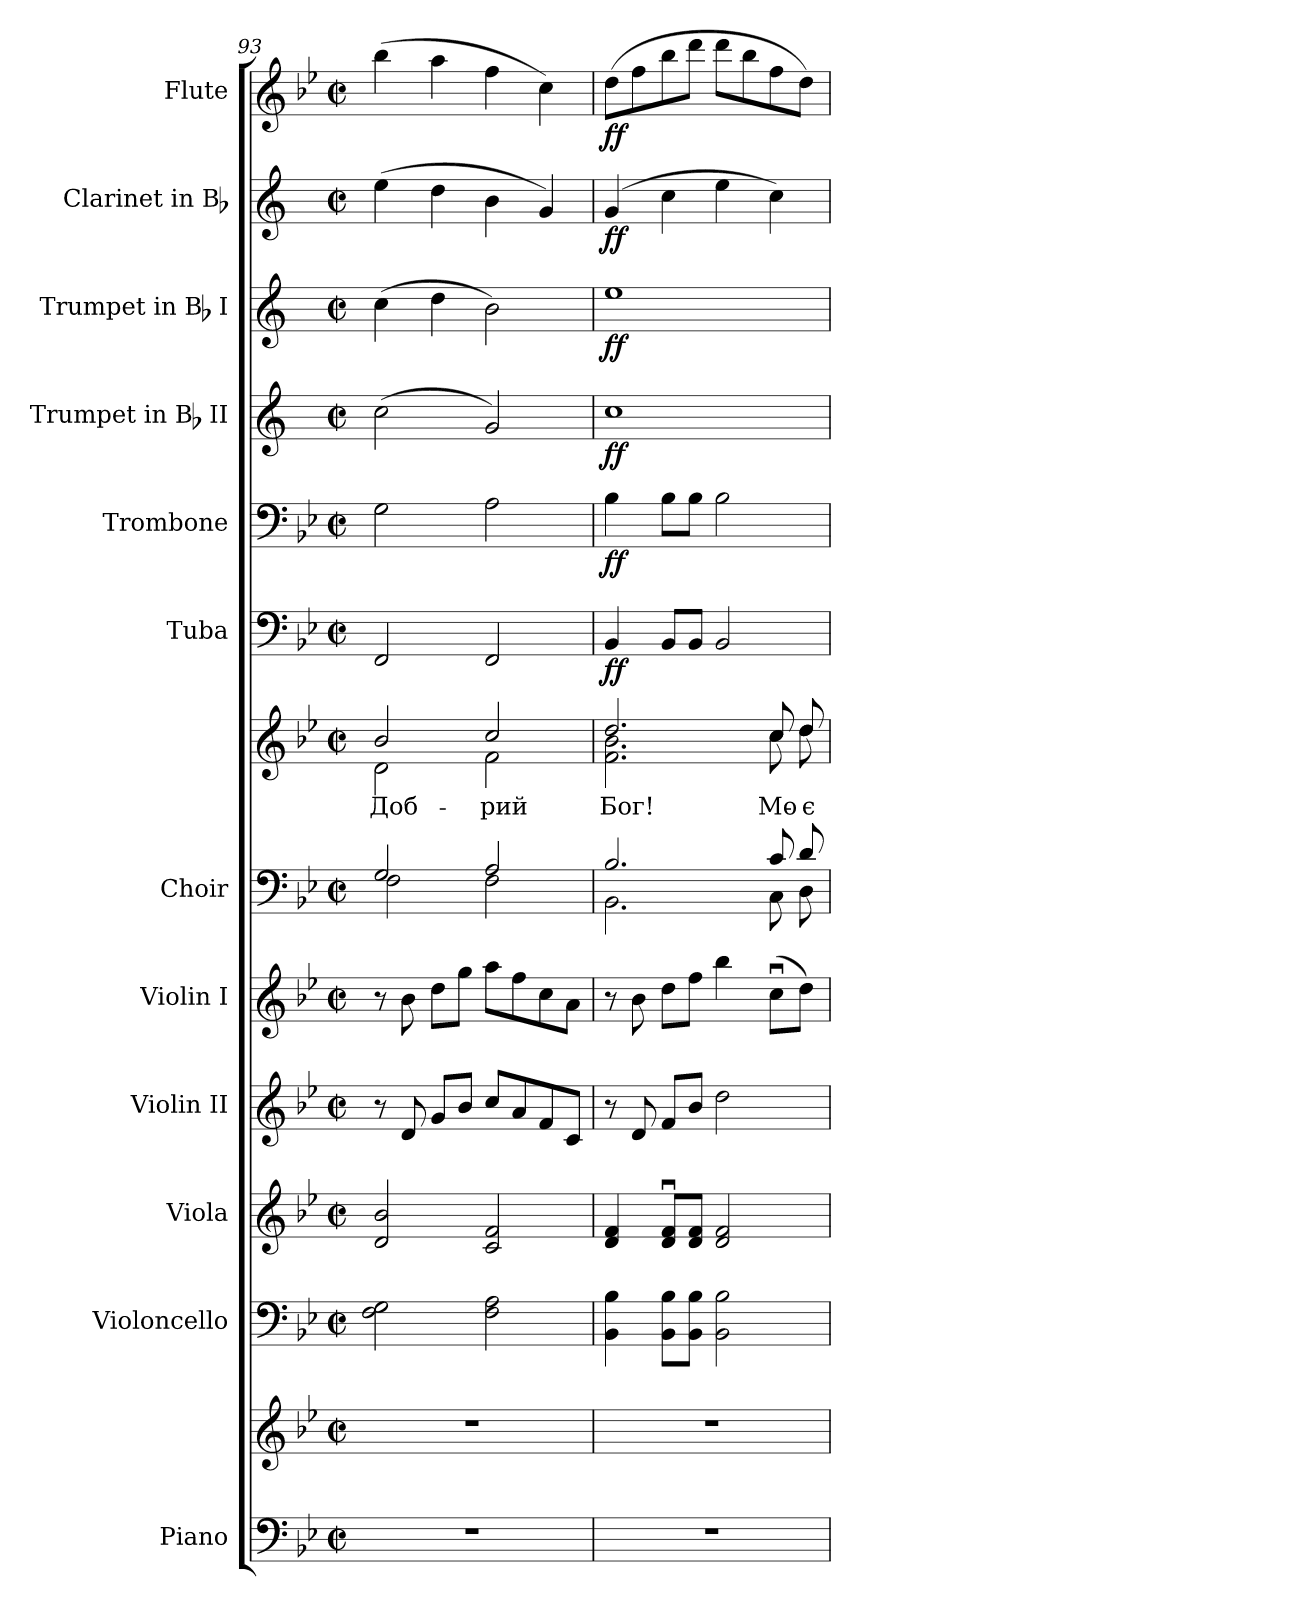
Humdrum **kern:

**kern	**kern	**kern	**kern	**kern	**kern	**kern	**kern	**text	**kern	**dynam	**kern	**dynam	**kern	**dynam	**kern	**dynam	**kern	**dynam	**kern	**dynam
*part12	*part12	*part11	*part10	*part9	*part8	*part7	*part7	*part7	*part6	*part6	*part5	*part5	*part4	*part4	*part3	*part3	*part2	*part2	*part1	*part1
*staff14	*staff13	*staff12	*staff11	*staff10	*staff9	*staff8	*staff7	*staff7	*staff6	*staff6	*staff5	*staff5	*staff4	*staff4	*staff3	*staff3	*staff2	*staff2	*staff1	*staff1
*I"Piano	*	*I"Violoncello	*I"Viola	*I"Violin II	*I"Violin I	*I"Choir	*	*	*I"Tuba	*	*I"Trombone	*	*I"Trumpet in Bb II	*	*I"Trumpet in Bb I	*	*I"Clarinet in Bb	*	*I"Flute	*
*	*	*	*	*	*	*	*	*	*I'Tba.	*	*I'Tbn.	*	*I'Tpt.	*	*I'Tpt.	*	*I'Cl.	*	*I'Fl.	*
!!LO:PB:g=z
*clefF4	*clefG2	*clefF4	*clefG2	*clefG2	*clefG2	*clefF4	*clefG2	*	*clefF4	*	*clefF4	*	*clefG2	*	*clefG2	*	*clefG2	*	*clefG2	*
*	*	*	*	*	*	*	*	*	*	*	*	*	*ITrd1c2	*	*ITrd1c2	*	*ITrd1c2	*	*	*
*k[b-e-]	*k[b-e-]	*k[b-e-]	*k[b-e-]	*k[b-e-]	*k[b-e-]	*k[b-e-]	*k[b-e-]	*	*k[b-e-]	*	*k[b-e-]	*	*k[b-e-]	*	*k[b-e-]	*	*k[b-e-]	*	*k[b-e-]	*
*g:	*g:	*g:	*g:	*g:	*g:	*g:	*g:	*	*g:	*	*g:	*	*g:	*	*g:	*	*g:	*	*g:	*
*M2/2	*M2/2	*M2/2	*M2/2	*M2/2	*M2/2	*M2/2	*M2/2	*	*M2/2	*	*M2/2	*	*M2/2	*	*M2/2	*	*M2/2	*	*M2/2	*
*met(c|)	*met(c|)	*met(c|)	*met(c|)	*met(c|)	*met(c|)	*met(c|)	*met(c|)	*	*met(c|)	*	*met(c|)	*	*met(c|)	*	*met(c|)	*	*met(c|)	*	*met(c|)	*
=93	=93	=93	=93	=93	=93	=93	=93	=93	=93	=93	=93	=93	=93	=93	=93	=93	=93	=93	=93	=93
*	*	*	*	*	*	*^	*	*	*	*	*	*	*	*	*	*	*	*	*	*
!	!	!	!	!	!	!	!	!	!LO:LY:b:color=#000000	!	!	!	!	!	!	!	!	!	!	!	!
*	*	*	*	*	*	*	*	*^	*	*	*	*	*	*	*	*	*	*	*	*	*
1r	1r	2Fi\ 2Gi	2di/ 2b-i	8r	8r	2Gi/	2Fi\	2b-i/	2di\	Доб-	2FFi/	.	2Gi\	.	(2b-i\	.	(4b-i\	.	(4ddi\	.	(4bb-i\	.
.	.	.	.	8di/	8b-i\	.	.	.	.	.	.	.	.	.	.	.	.	.	.	.	.	.
.	.	.	.	8gi/L	8ddi\L	.	.	.	.	.	.	.	.	.	.	.	4cci\	.	4cci\	.	4aai\	.
.	.	.	.	8b-i/J	8ggi\J	.	.	.	.	.	.	.	.	.	.	.	.	.	.	.	.	.
!	!	!	!	!	!	!	!	!	!	!LO:LY:b:color=#000000	!	!	!	!	!	!	!	!	!	!	!	!
.	.	2Fi\ 2Ai	2ci/ 2fi	8cci/L	8aai\L	2Ai/	2Fi\	2cci/	2fi\	-рий	2FFi/	.	2Ai\	.	2fi/)	.	2ai\)	.	4ai\	.	4ffi\	.
.	.	.	.	8ai/	8ffi\	.	.	.	.	.	.	.	.	.	.	.	.	.	.	.	.	.
.	.	.	.	8fi/	8cci\	.	.	.	.	.	.	.	.	.	.	.	.	.	4fi/)	.	4cci\)	.
.	.	.	.	8ci/J	8ai\J	.	.	.	.	.	.	.	.	.	.	.	.	.	.	.	.	.
=94	=94	=94	=94	=94	=94	=94	=94	=94	=94	=94	=94	=94	=94	=94	=94	=94	=94	=94	=94	=94	=94	=94
!	!	!	!	!	!	!	!	!	!	!LO:LY:b:color=#000000	!	!	!	!	!	!	!	!	!	!	!	!
1r	1r	4BB-i\ 4B-i	4di/ 4fi	8r	8r	2.B-i/	2.BB-i\	2.ddi/	2.fi\ 2.b-i	Бог!	4BB-i/	ff	4B-i\	ff	1b-i	ff	1ddi	ff	(4fi/	ff	(8ddi\L	ff
.	.	.	.	8di/	8b-i\	.	.	.	.	.	.	.	.	.	.	.	.	.	.	.	8ffi\	.
.	.	8BB-i\ 8B-iL	8di/u 8fiuL	8fi/L	8ddi\L	.	.	.	.	.	8BB-i/L	.	8B-i\L	.	.	.	.	.	4b-i\	.	8bb-i\	.
.	.	8BB-i\ 8B-iJ	8di/ 8fiJ	8b-i/J	8ffi\J	.	.	.	.	.	8BB-i/J	.	8B-i\J	.	.	.	.	.	.	.	8dddi\J	.
.	.	2BB-i\ 2B-i	2di/ 2fi	2ddi\	4bb-i\	.	.	.	.	.	2BB-i/	.	2B-i\	.	.	.	.	.	4ddi\	.	8dddi\L	.
.	.	.	.	.	.	.	.	.	.	.	.	.	.	.	.	.	.	.	.	.	8bb-i\	.
!	!	!	!	!	!	!	!	!	!	!LO:LY:b:color=#000000	!	!	!	!	!	!	!	!	!	!	!	!
.	.	.	.	.	(8ccui\L	8ci/	8Ci\	8cci/	8cci\	Мо-	.	.	.	.	.	.	.	.	4b-i\)	.	8ffi\	.
!	!	!	!	!	!	!	!	!	!	!LO:LY:b:color=#000000	!	!	!	!	!	!	!	!	!	!	!	!
.	.	.	.	.	8ddi\J)	8di/	8Di\	8ddi/	8ddi\	-є	.	.	.	.	.	.	.	.	.	.	8ddi\J)	.
*	*	*	*	*	*	*v	*v	*	*	*	*	*	*	*	*	*	*	*	*	*	*	*
*	*	*	*	*	*	*	*v	*v	*	*	*	*	*	*	*	*	*	*	*	*	*
=	=	=	=	=	=	=	=	=	=	=	=	=	=	=	=	=	=	=	=	=
*-	*-	*-	*-	*-	*-	*-	*-	*-	*-	*-	*-	*-	*-	*-	*-	*-	*-	*-	*-	*-
